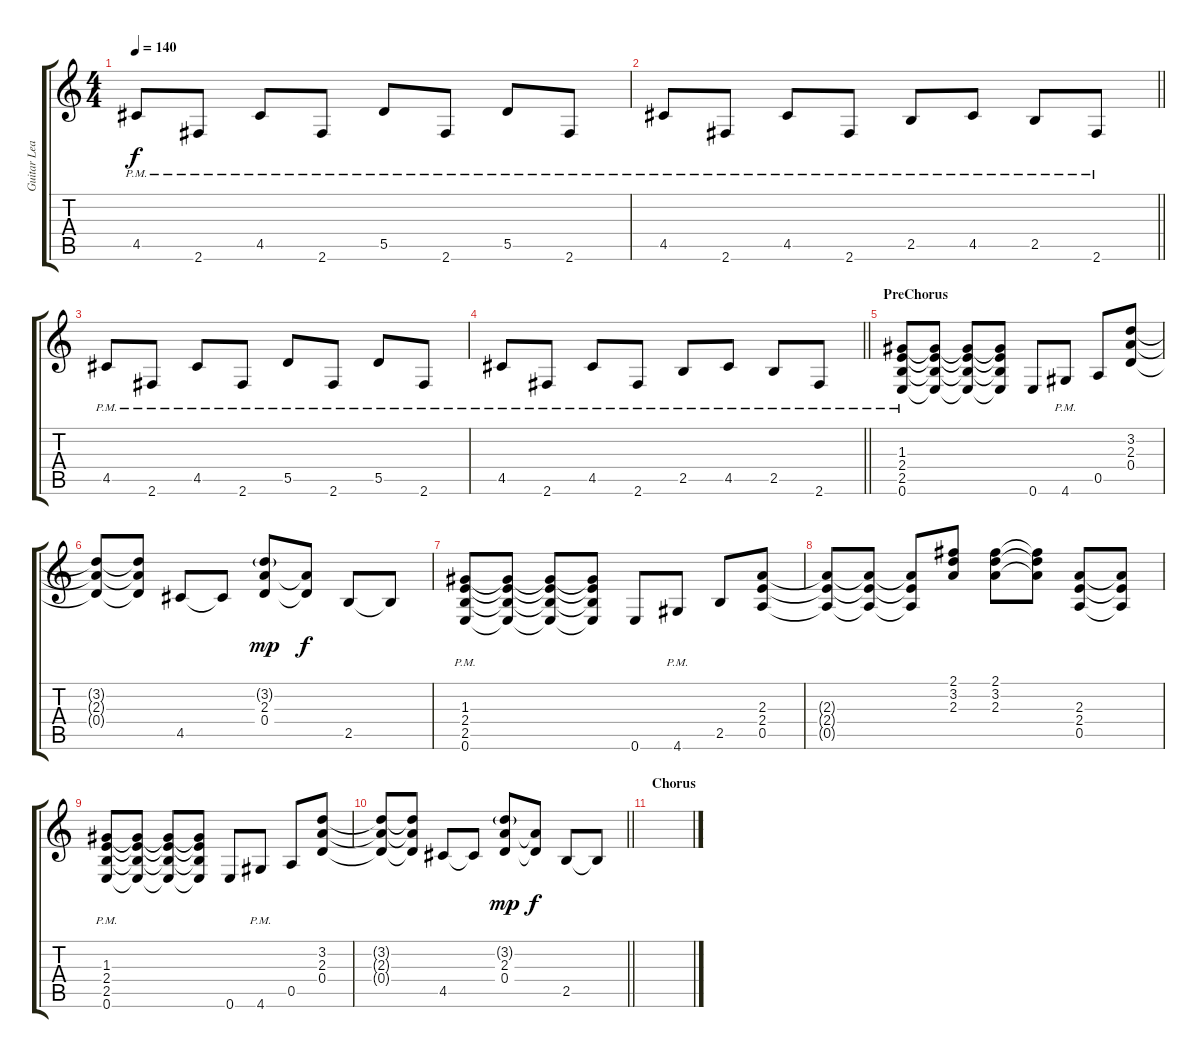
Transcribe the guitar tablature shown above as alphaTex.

\track ("Guitar Lead" "Guitar Lea") {instrument distortionguitar}
\staff {score tabs}
\tuning (E4 B3 G3 D3 A2 E2) {hide}
\ts (4 4)
\tempo 140
\clef g2
\ks c
4.5{pm}.8{dy f} 2.6{pm}.8 4.5{pm}.8 2.6{pm}.8 5.5{pm}.8 2.6{pm}.8 5.5{pm}.8 2.6{pm}.8 |
\barLineRight lightlight
4.5{pm}.8 2.6{pm}.8 4.5{pm}.8 2.6{pm}.8 2.5{pm}.8 4.5{pm}.8 2.5{pm}.8 2.6{pm}.8 |
4.5{pm}.8 2.6{pm}.8 4.5{pm}.8 2.6{pm}.8 5.5{pm}.8 2.6{pm}.8 5.5{pm}.8 2.6{pm}.8 |
\barLineRight lightlight
4.5{pm}.8 2.6{pm}.8 4.5{pm}.8 2.6{pm}.8 2.5{pm}.8 4.5{pm}.8 2.5{pm}.8 2.6{pm}.8 |
\section ("" "PreChorus")
(1.3 2.4 2.5 0.6{pm}).8 (1.3{t} 2.4{t} 2.5{t} 0.6{t}).8 (1.3{t} 2.4{t} 2.5{t} 0.6{t}).8 (1.3{t} 2.4{t} 2.5{t} 0.6{t}).8 0.6.8 4.6{pm}.8 0.5.8 (3.2 2.3 0.4).8 |
(3.2{t} 2.3{t} 0.4{t}).8 (3.2{t} 2.3{t} 0.4{t}).8 4.5.8 4.5{t}.8 (3.2{g} 2.3 0.4).8{dy mp} (2.3{t} 0.4{t}).8{dy f} 2.5.8 2.5{t}.8 |
(1.3 2.4 2.5 0.6{pm}).8 (1.3{t} 2.4{t} 2.5{t} 0.6{t}).8 (1.3{t} 2.4{t} 2.5{t} 0.6{t}).8 (1.3{t} 2.4{t} 2.5{t} 0.6{t}).8 0.6.8 4.6{pm}.8 2.5.8 (2.3 2.4 0.5).8 |
(2.3{t} 2.4{t} 0.5{t}).8 (2.3{t} 2.4{t} 0.5{t}).8 (2.3{t} 2.4{t} 0.5{t}).8 (2.1 3.2 2.3).8 (2.1 3.2 2.3).8 (2.1{t} 3.2{t} 2.3{t}).8 (2.3 2.4 0.5).8 (2.3{t} 2.4{t} 0.5{t}).8 |
(1.3 2.4 2.5 0.6{pm}).8 (1.3{t} 2.4{t} 2.5{t} 0.6{t}).8 (1.3{t} 2.4{t} 2.5{t} 0.6{t}).8 (1.3{t} 2.4{t} 2.5{t} 0.6{t}).8 0.6.8 4.6{pm}.8 0.5.8 (3.2 2.3 0.4).8 |
\barLineRight lightlight
(3.2{t} 2.3{t} 0.4{t}).8 (3.2{t} 2.3{t} 0.4{t}).8 4.5.8 4.5{t}.8 (3.2{g} 2.3 0.4).8{dy mp} (2.3{t} 0.4{t}).8{dy f} 2.5.8 2.5{t}.8 |
\section ("" "Chorus")
